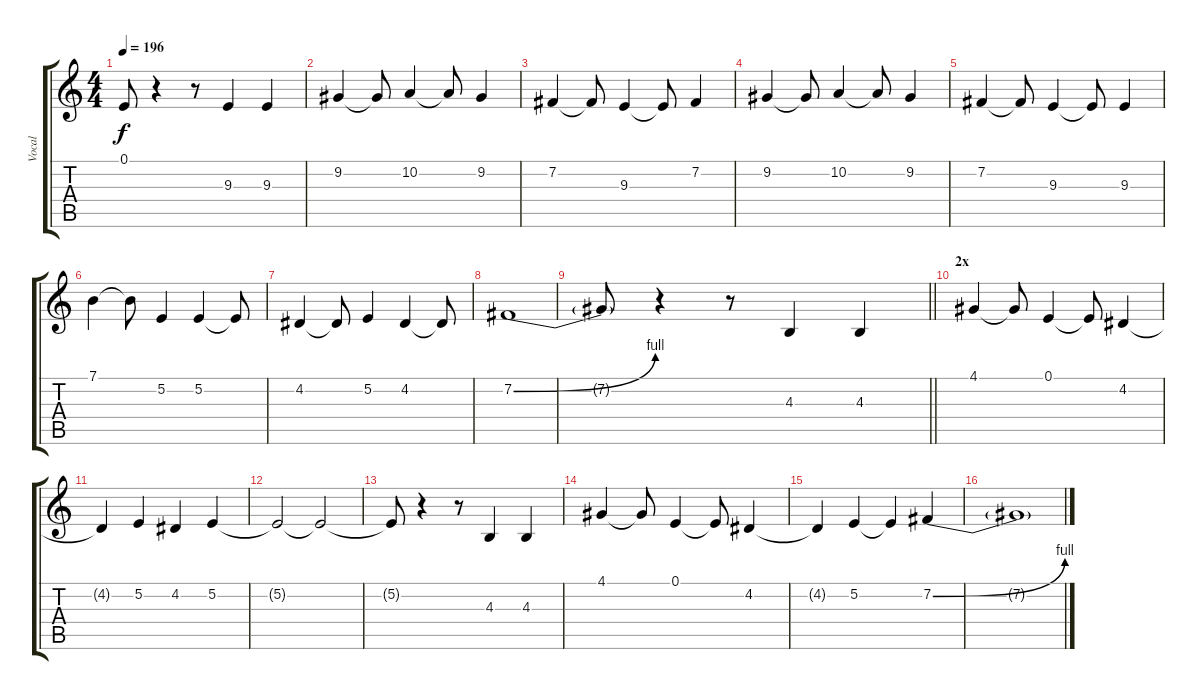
\track ("Vocal" "Vocal") {instrument altosax}
\staff {score tabs}
\tuning (E4 B3 G3 D3 A2 E2) {hide}
\ts (4 4)
\tempo 196
\clef g2
\ks c
0.1{t}.8{dy f} r.4 r.8 9.3.4 9.3.4 |
9.2.4 9.2{t}.8 10.2.4 10.2{t}.8 9.2.4 |
7.2.4 7.2{t}.8 9.3.4 9.3{t}.8 7.2.4 |
9.2.4 9.2{t}.8 10.2.4 10.2{t}.8 9.2.4 |
7.2.4 7.2{t}.8 9.3.4 9.3{t}.8 9.3.4 |
7.1.4 7.1{t}.8 5.2.4 5.2.4 5.2{t}.8 |
4.2.4 4.2{t}.8 5.2.4 4.2.4 4.2{t}.8 |
7.2{be (bend 0 0 60 4)}.1 |
\barLineRight lightlight
7.2{t}.8 r.4 r.8 4.3.4 4.3.4 |
\section ("" "2x")
4.1.4 4.1{t}.8 0.1.4 0.1{t}.8 4.2.4 |
4.2{t}.4 5.2.4 4.2.4 5.2.4 |
5.2{t}.2 5.2{t}.2 |
5.2{t}.8 r.4 r.8 4.3.4 4.3.4 |
4.1.4 4.1{t}.8 0.1.4 0.1{t}.8 4.2.4 |
4.2{t}.4 5.2.4 5.2{t}.4 7.2{be (bend 0 0 60 4)}.4 |
7.2{t}.1
